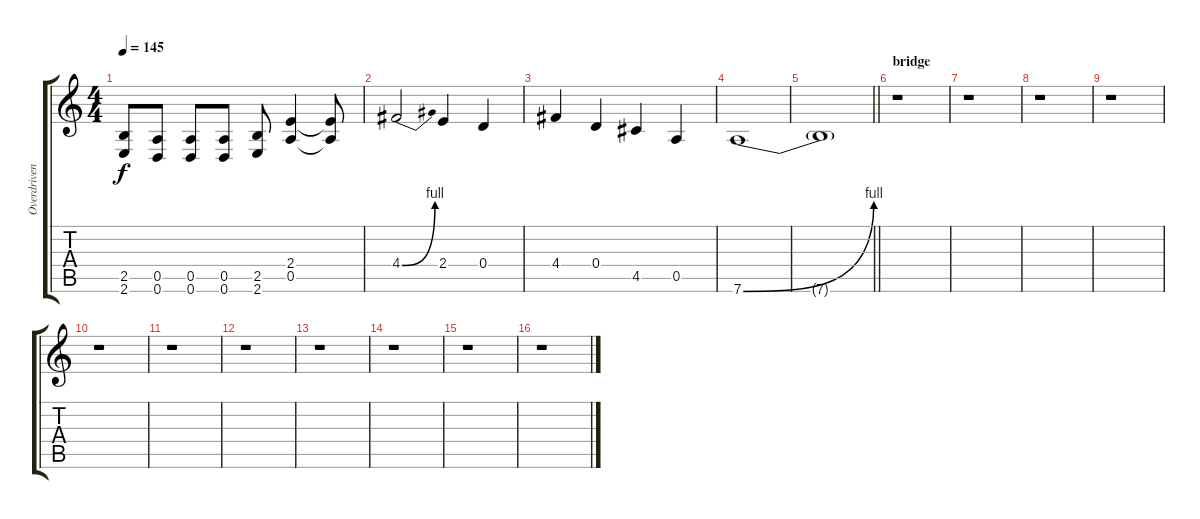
\track ("Overdriven Guitar" "Overdriven") {instrument overdrivenguitar}
\staff {score tabs}
\tuning (E4 B3 G3 D3 A2 D2) {hide}
\ts (4 4)
\tempo 145
\clef g2
\ks c
(2.5 2.6).8{dy f} (0.5 0.6).8 (0.5 0.6).8 (0.5 0.6).8 (2.5 2.6).8 (2.4 0.5).4 (2.4{t} 0.5{t}).8 |
4.4{be (bend 0 0 60 4)}.2 2.4.4 0.4.4 |
4.4.4 0.4.4 4.5.4 0.5.4 |
7.6{be (bend 0 0 60 4)}.1 |
\barLineRight lightlight
7.6{t}.1 |
\section ("" "bridge")
r.1 |
r.1 |
r.1 |
r.1 |
r.1 |
r.1 |
r.1 |
r.1 |
r.1 |
r.1 |
r.1
